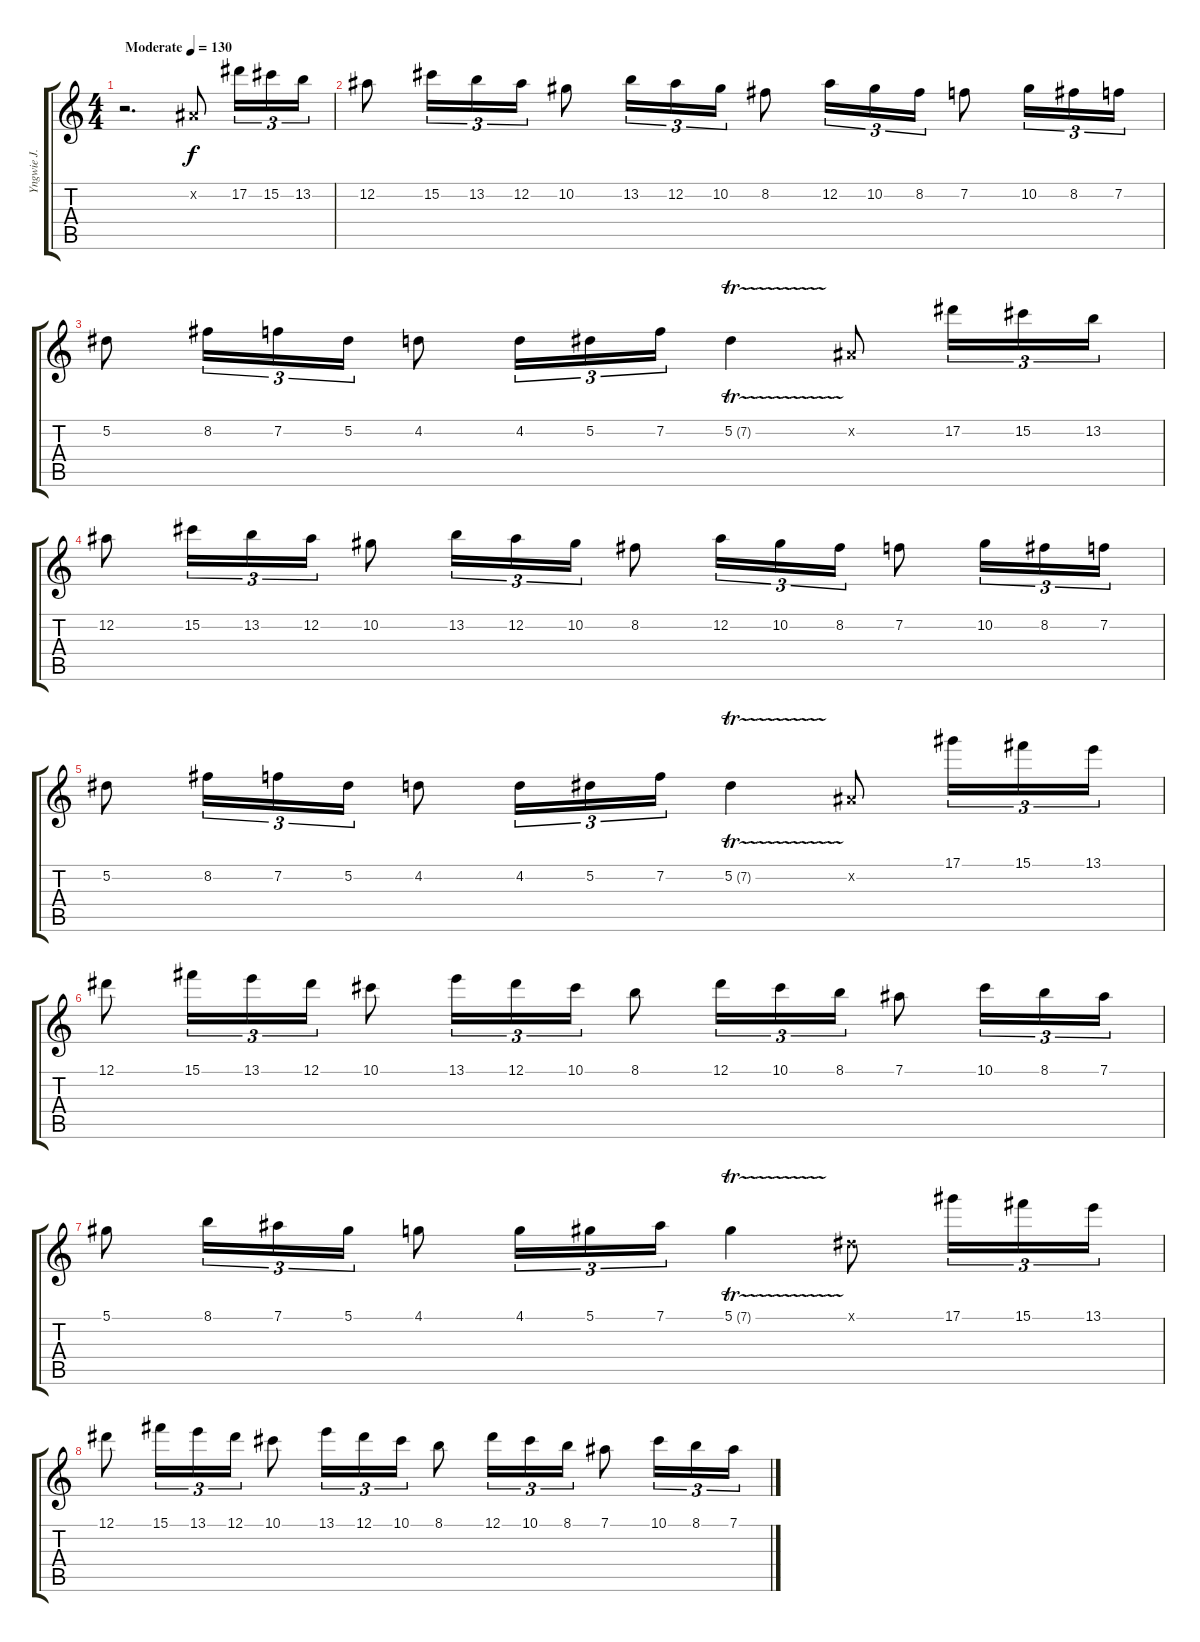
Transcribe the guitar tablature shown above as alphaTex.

\track ("Yngwie J. Malmsteen" "Yngwie J. ") {instrument overdrivenguitar}
\staff {score tabs}
\tuning (Eb4 Bb3 Gb3 Db3 Ab2 Eb2) {hide}
\ts (4 4)
\tempo (130 "Moderate")
\clef g2
\ks c
r.2{d dy f instrument overdrivenguitar} 0.2{x}.8 17.2.16{tu (3 2)} 15.2.16{tu (3 2)} 13.2.16{tu (3 2)} |
12.2.8 15.2.16{tu (3 2)} 13.2.16{tu (3 2)} 12.2.16{tu (3 2)} 10.2.8 13.2.16{tu (3 2)} 12.2.16{tu (3 2)} 10.2.16{tu (3 2)} 8.2.8 12.2.16{tu (3 2)} 10.2.16{tu (3 2)} 8.2.16{tu (3 2)} 7.2.8 10.2.16{tu (3 2)} 8.2.16{tu (3 2)} 7.2.16{tu (3 2)} |
5.2.8 8.2.16{tu (3 2)} 7.2.16{tu (3 2)} 5.2.16{tu (3 2)} 4.2.8 4.2.16{tu (3 2)} 5.2.16{tu (3 2)} 7.2.16{tu (3 2)} 5.2{tr (7 32)}.4 0.2{x}.8 17.2.16{tu (3 2)} 15.2.16{tu (3 2)} 13.2.16{tu (3 2)} |
12.2.8 15.2.16{tu (3 2)} 13.2.16{tu (3 2)} 12.2.16{tu (3 2)} 10.2.8 13.2.16{tu (3 2)} 12.2.16{tu (3 2)} 10.2.16{tu (3 2)} 8.2.8 12.2.16{tu (3 2)} 10.2.16{tu (3 2)} 8.2.16{tu (3 2)} 7.2.8 10.2.16{tu (3 2)} 8.2.16{tu (3 2)} 7.2.16{tu (3 2)} |
5.2.8 8.2.16{tu (3 2)} 7.2.16{tu (3 2)} 5.2.16{tu (3 2)} 4.2.8 4.2.16{tu (3 2)} 5.2.16{tu (3 2)} 7.2.16{tu (3 2)} 5.2{tr (7 32)}.4 0.2{x}.8 17.1.16{tu (3 2)} 15.1.16{tu (3 2)} 13.1.16{tu (3 2)} |
12.1.8 15.1.16{tu (3 2)} 13.1.16{tu (3 2)} 12.1.16{tu (3 2)} 10.1.8 13.1.16{tu (3 2)} 12.1.16{tu (3 2)} 10.1.16{tu (3 2)} 8.1.8 12.1.16{tu (3 2)} 10.1.16{tu (3 2)} 8.1.16{tu (3 2)} 7.1.8 10.1.16{tu (3 2)} 8.1.16{tu (3 2)} 7.1.16{tu (3 2)} |
5.1.8 8.1.16{tu (3 2)} 7.1.16{tu (3 2)} 5.1.16{tu (3 2)} 4.1.8 4.1.16{tu (3 2)} 5.1.16{tu (3 2)} 7.1.16{tu (3 2)} 5.1{tr (7 32)}.4 0.1{x}.8 17.1.16{tu (3 2)} 15.1.16{tu (3 2)} 13.1.16{tu (3 2)} |
12.1.8 15.1.16{tu (3 2)} 13.1.16{tu (3 2)} 12.1.16{tu (3 2)} 10.1.8 13.1.16{tu (3 2)} 12.1.16{tu (3 2)} 10.1.16{tu (3 2)} 8.1.8 12.1.16{tu (3 2)} 10.1.16{tu (3 2)} 8.1.16{tu (3 2)} 7.1.8 10.1.16{tu (3 2)} 8.1.16{tu (3 2)} 7.1.16{tu (3 2)}
